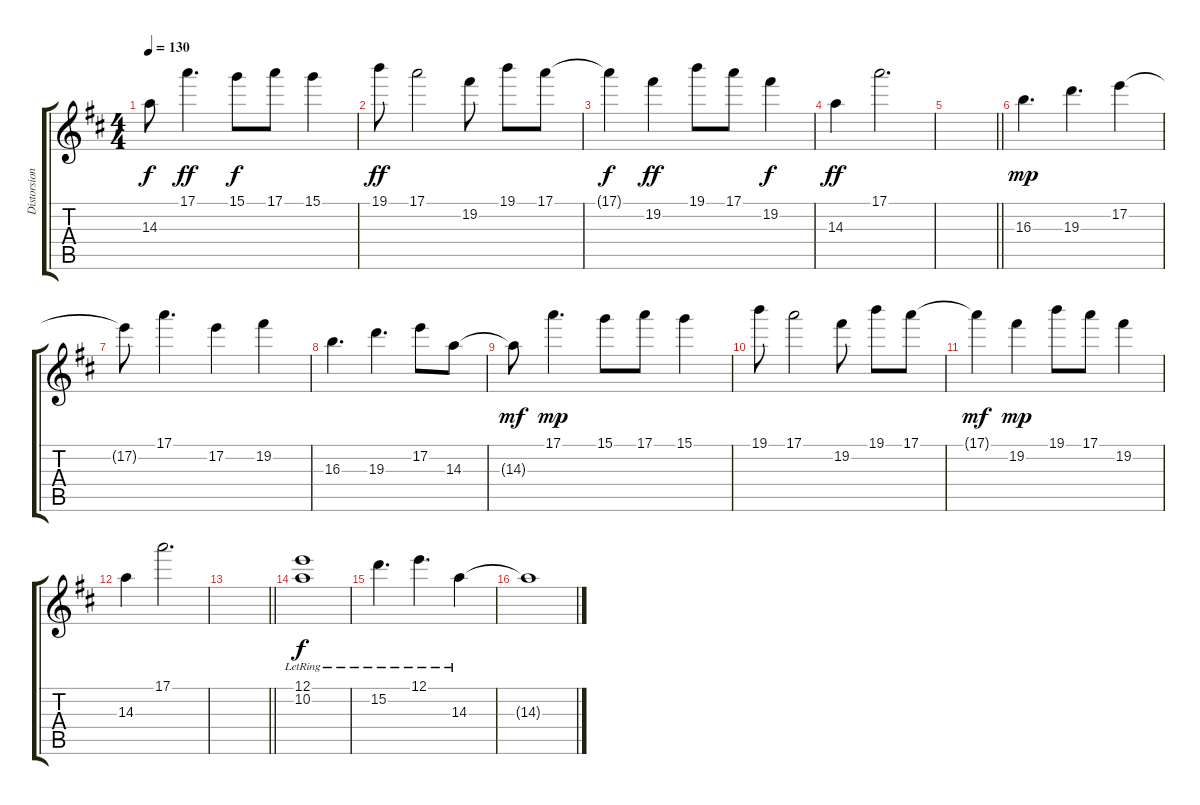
\track ("Distorsion Piano RH" "Distorsion") {instrument distortionguitar}
\staff {score tabs}
\tuning (E4 B3 G3 D3 A2 E2) {hide}
\ts (4 4)
\tempo 130
\clef g2
\ks d
14.3{t}.8{dy f} 17.1.4{d dy ff} 15.1.8{dy f} 17.1.8 15.1.4 |
19.1.8{dy ff} 17.1.2 19.2.8 19.1.8 17.1.8 |
17.1{t}.4{dy f} 19.2.4{dy ff} 19.1.8 17.1.8 19.2.4{dy f} |
14.3.4{dy ff} 17.1.2{d} |
\barLineRight lightlight
|
16.3.4{d dy mp} 19.3.4{d} 17.2.4 |
17.2{t}.8 17.1.4{d} 17.2.4 19.2.4 |
16.3.4{d} 19.3.4{d} 17.2.8 14.3.8 |
14.3{t}.8{dy mf} 17.1.4{d dy mp} 15.1.8 17.1.8 15.1.4 |
19.1.8 17.1.2 19.2.8 19.1.8 17.1.8 |
17.1{t}.4{dy mf} 19.2.4{dy mp} 19.1.8 17.1.8 19.2.4 |
14.3.4 17.1.2{d} |
\barLineRight lightlight
|
(12.1{lr} 10.2).1{dy f} |
15.2{lr}.4{d} 12.1{lr}.4{d} 14.3{lr}.4 |
14.3{t}.1{volume 3}
